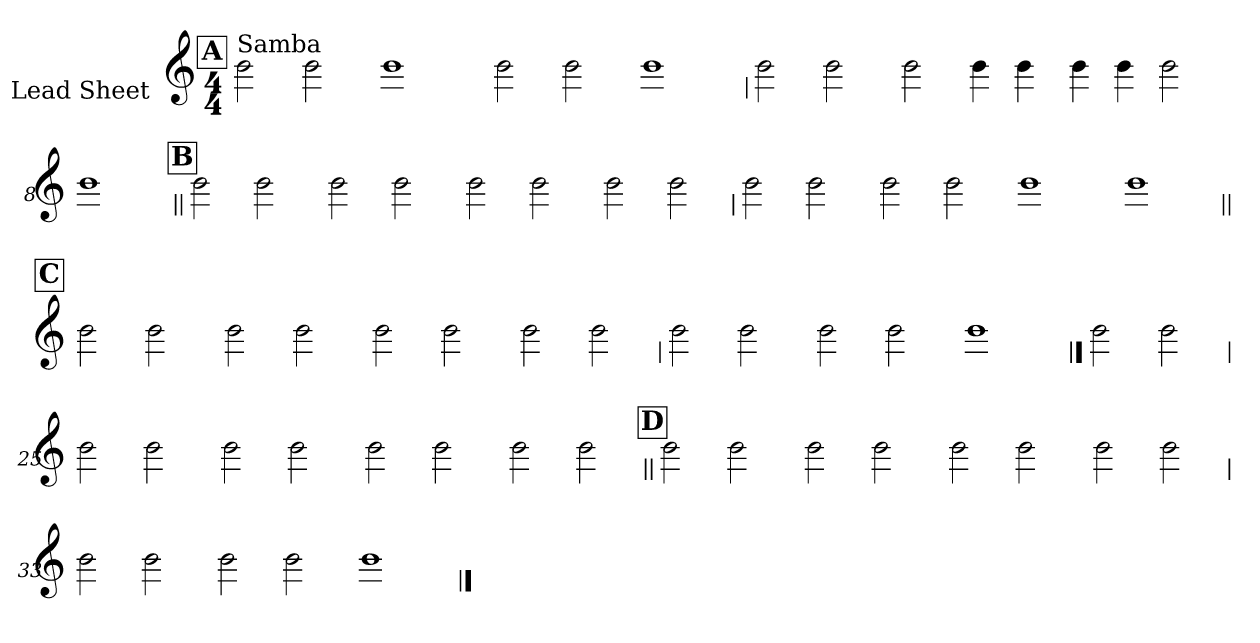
**kern
*part1
*staff1
*I"Lead Sheet
*stria0
*clefG2
*k[]
*C:
*M4/4
!!LO:REH:place=s1:a:t=A
=1||
!LO:TX:a:t=Samba
2b
2b
=2-
1b
=3-
2b
2b
=4-
1b
!!LO:LB:g=z
=5
2b
2b
=6-
2b
4b
4b
=7-
4b
4b
2b
=8-
1b
!!LO:LB:g=z
!!LO:REH:place=s1:a:t=B
=9||
2b
2b
=10-
2b
2b
=11-
2b
2b
=12-
2b
2b
!!LO:LB:g=z
=13
2b
2b
=14-
2b
2b
=15-
1b
=16-
1b
!!LO:LB:g=z
!!LO:REH:place=s1:a:t=C
=17||
2b
2b
=18-
2b
2b
=19-
2b
2b
=20-
2b
2b
!!LO:LB:g=z
=21
2b
2b
=22-
2b
2b
=23-
1b
!!LO:LB:g=z
==24
2b
2b
!!LO:LB:g=z
=25
2b
2b
=26-
2b
2b
=27-
2b
2b
=28-
2b
2b
!!LO:LB:g=z
!!LO:REH:place=s1:a:t=D
=29||
2b
2b
=30-
2b
2b
=31-
2b
2b
=32-
2b
2b
!!LO:LB:g=z
=33
2b
2b
=34-
2b
2b
=35-
1b
==
*-
